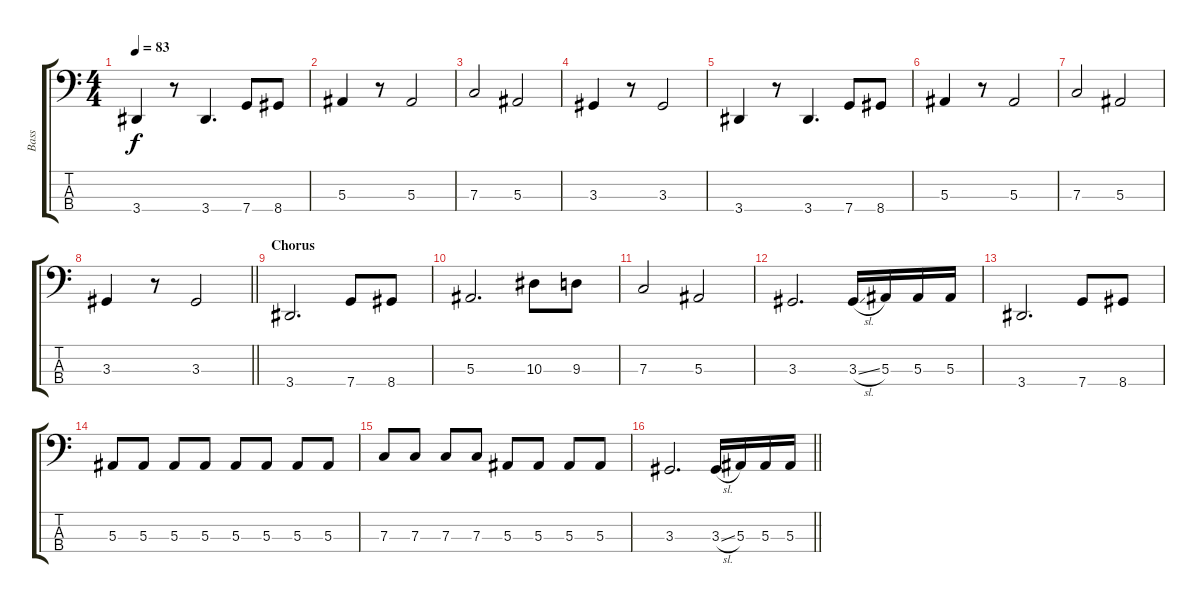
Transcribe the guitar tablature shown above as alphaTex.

\track ("Bass" "Bass") {instrument electricbasspick}
\staff {score tabs}
\tuning (Eb2 Bb1 F1 C1) {hide}
\ts (4 4)
\tempo 83
\clef f4
\ks c
3.4.4{dy f} r.8 3.4.4{d} 7.4.8 8.4.8 |
5.3.4 r.8 5.3.2 |
7.3.2 5.3.2 |
3.3.4 r.8 3.3.2 |
3.4.4 r.8 3.4.4{d} 7.4.8 8.4.8 |
5.3.4 r.8 5.3.2 |
7.3.2 5.3.2 |
\barLineRight lightlight
3.3.4 r.8 3.3.2 |
\section ("" "Chorus")
3.4.2{d} 7.4.8 8.4.8 |
5.3.2{d} 10.3.8 9.3.8 |
7.3.2 5.3.2 |
3.3.2{d} 3.3{sl}.16 5.3.16 5.3.16 5.3.16 |
3.4.2{d} 7.4.8 8.4.8 |
5.3.8 5.3.8 5.3.8 5.3.8 5.3.8 5.3.8 5.3.8 5.3.8 |
7.3.8 7.3.8 7.3.8 7.3.8 5.3.8 5.3.8 5.3.8 5.3.8 |
\barLineRight lightlight
3.3.2{d} 3.3{sl}.16 5.3.16 5.3.16 5.3.16
